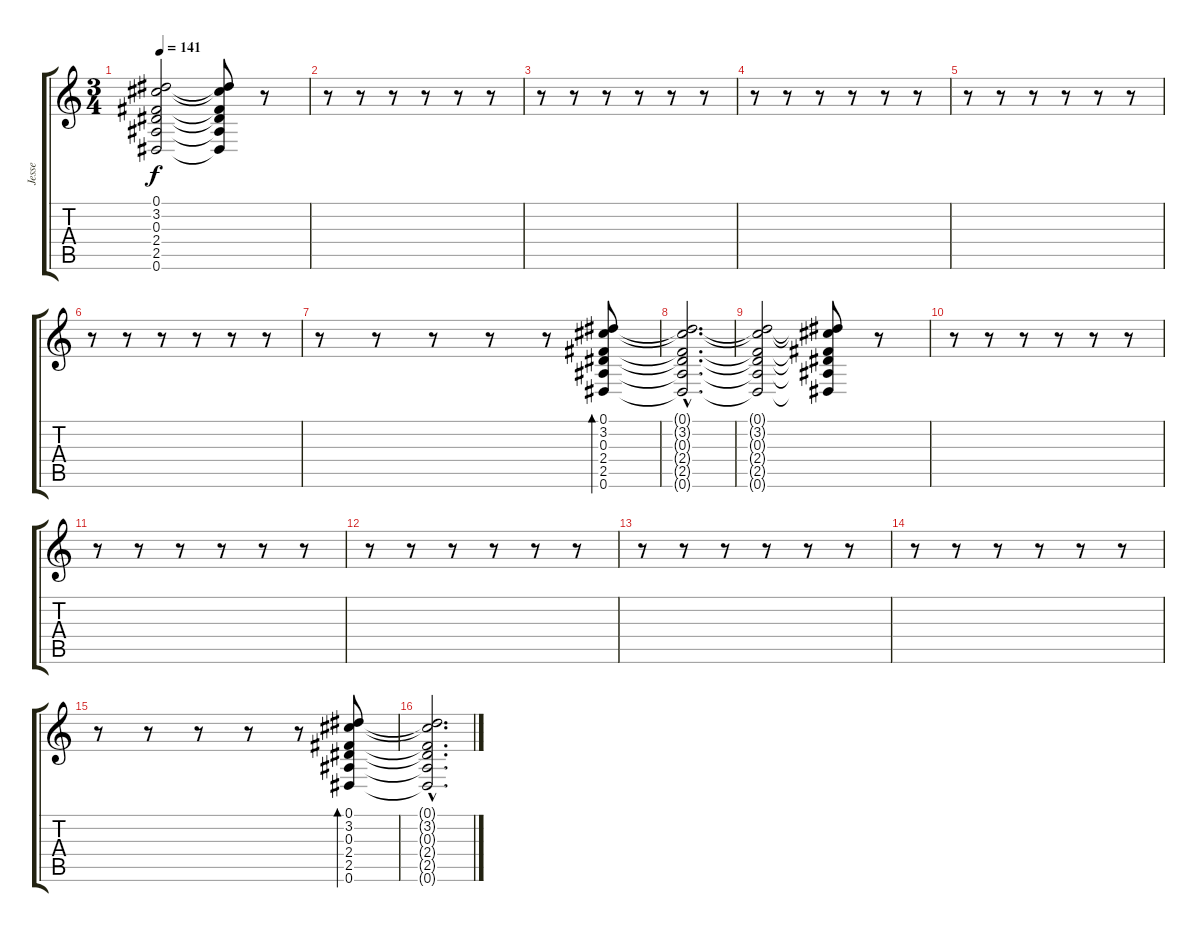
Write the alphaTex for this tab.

\track ("Jesse" "Jesse") {instrument electricguitarclean}
\staff {score tabs}
\tuning (Eb4 Bb3 Gb3 Db3 Ab2 Eb2) {hide}
\ts (3 4)
\tempo 141
\clef g2
\ks c
(0.1{t} 3.2{t} 0.3{t} 2.4{t} 2.5{t} 0.6{t}).2{dy f} (0.1{t} 3.2{t} 0.3{t} 2.4{t} 2.5{t} 0.6{t}).8 r.8 |
r.8 r.8 r.8 r.8 r.8 r.8 |
r.8 r.8 r.8 r.8 r.8 r.8 |
r.8 r.8 r.8 r.8 r.8 r.8 |
r.8 r.8 r.8 r.8 r.8 r.8 |
r.8 r.8 r.8 r.8 r.8 r.8 |
r.8 r.8 r.8 r.8 r.8 (0.1 3.2 0.3 2.4 2.5 0.6).8{bd 480} |
(0.1{hac t} 3.2{hac t} 0.3{hac t} 2.4{hac t} 2.5{hac t} 0.6{hac t}).2{d} |
(0.1{t} 3.2{t} 0.3{t} 2.4{t} 2.5{t} 0.6{t}).2 (0.1{t} 3.2{t} 0.3{t} 2.4{t} 2.5{t} 0.6{t}).8 r.8 |
r.8 r.8 r.8 r.8 r.8 r.8 |
r.8 r.8 r.8 r.8 r.8 r.8 |
r.8 r.8 r.8 r.8 r.8 r.8 |
r.8 r.8 r.8 r.8 r.8 r.8 |
r.8 r.8 r.8 r.8 r.8 r.8 |
r.8 r.8 r.8 r.8 r.8 (0.1 3.2 0.3 2.4 2.5 0.6).8{bd 480} |
(0.1{hac t} 3.2{hac t} 0.3{hac t} 2.4{hac t} 2.5{hac t} 0.6{hac t}).2{d}
